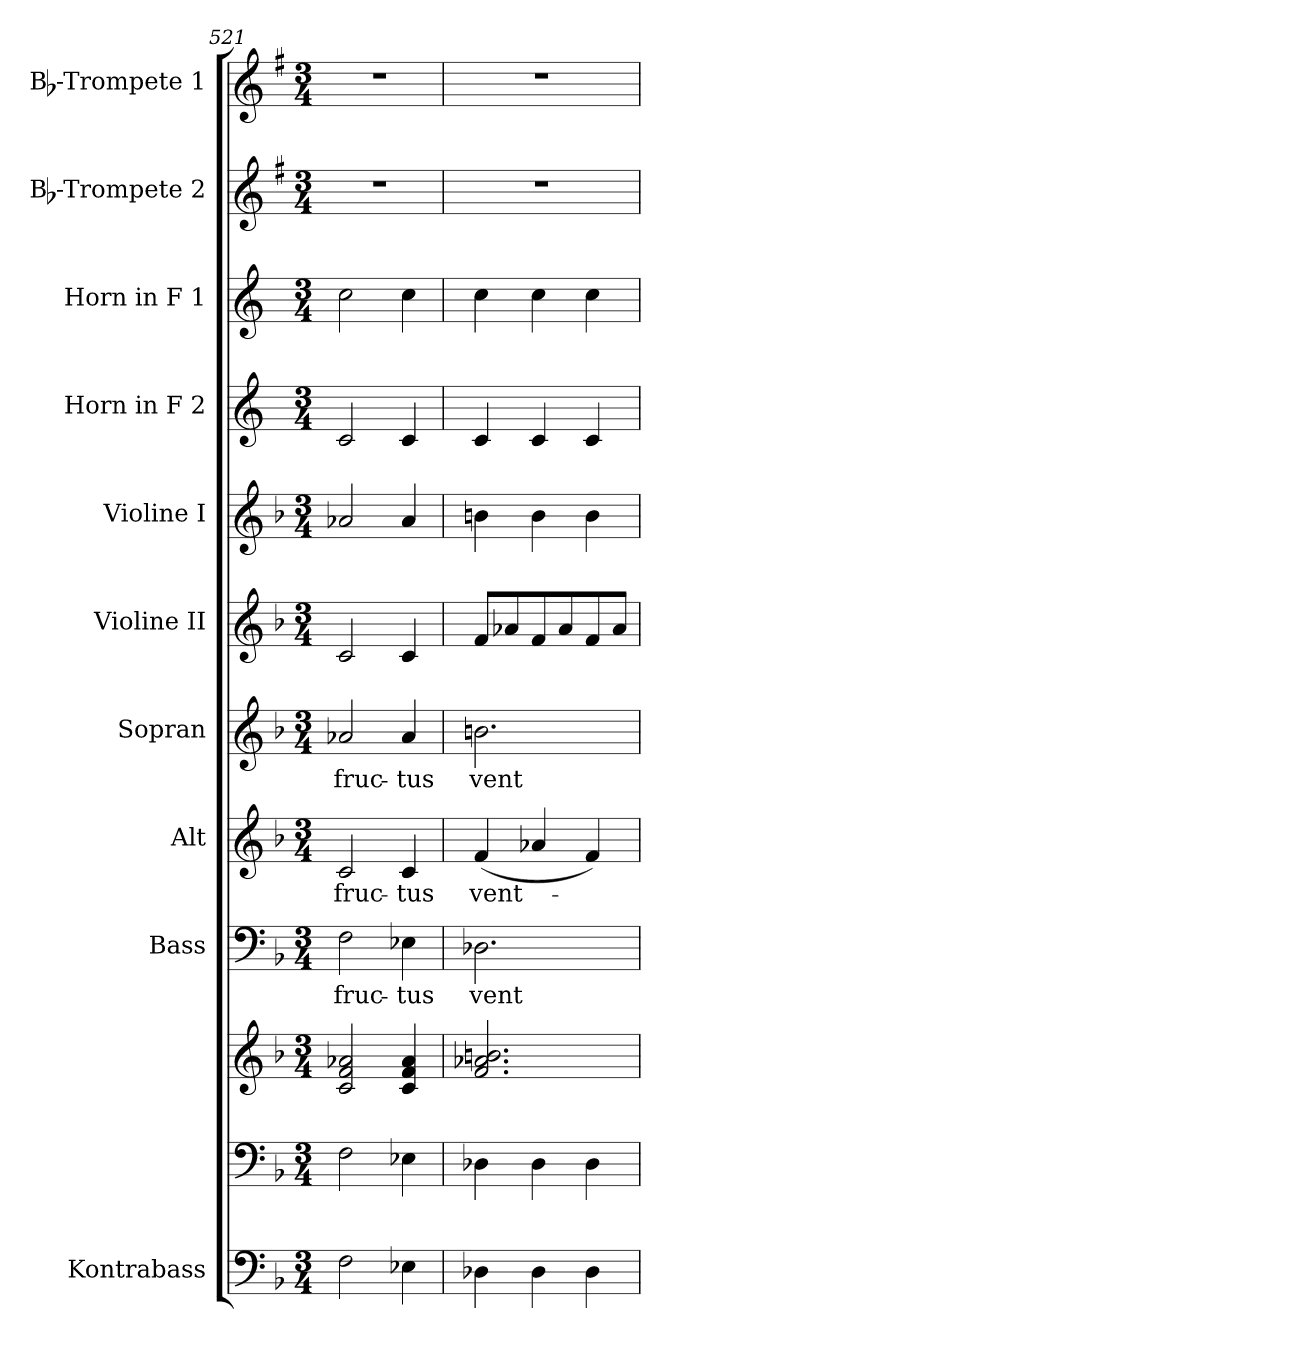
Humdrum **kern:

**kern	**kern	**kern	**kern	**text	**kern	**text	**kern	**text	**kern	**kern	**kern	**kern	**kern	**kern
*part11	*part10	*part10	*part9	*part9	*part8	*part8	*part7	*part7	*part6	*part5	*part4	*part3	*part2	*part1
*staff12	*staff11	*staff10	*staff9	*staff9	*staff8	*staff8	*staff7	*staff7	*staff6	*staff5	*staff4	*staff3	*staff2	*staff1
*I"Kontrabass	*	*	*I"Bass	*	*I"Alt	*	*I"Sopran	*	*I"Violine II	*I"Violine I	*I"Horn in F 2	*I"Horn in F 1	*I"Bb-Trompete 2	*I"Bb-Trompete 1
*I'Kb.	*	*	*I'B.	*	*I'A.	*	*I'S.	*	*I'Vl. II	*I'Vl. I	*	*	*I'Bb Trp. 2	*I'Bb Trp. 1
*clefF4	*clefF4	*clefG2	*clefF4	*	*clefG2	*	*clefG2	*	*clefG2	*clefG2	*clefG2	*clefG2	*clefG2	*clefG2
*ITrd7c12	*	*	*	*	*	*	*	*	*	*	*ITrd4c7	*ITrd4c7	*ITrd1c2	*ITrd1c2
*k[b-]	*k[b-]	*k[b-]	*k[b-]	*	*k[b-]	*	*k[b-]	*	*k[b-]	*k[b-]	*k[b-]	*k[b-]	*k[b-]	*k[b-]
*F:	*F:	*F:	*F:	*	*F:	*	*F:	*	*F:	*F:	*F:	*F:	*F:	*F:
*M3/4	*M3/4	*M3/4	*M3/4	*	*M3/4	*	*M3/4	*	*M3/4	*M3/4	*M3/4	*M3/4	*M3/4	*M3/4
=521	=521	=521	=521	=521	=521	=521	=521	=521	=521	=521	=521	=521	=521	=521
!	!	!	!	!LO:LY:b	!	!LO:LY:b	!	!LO:LY:b	!	!	!	!	!	!
2FF\	2F\	2c/ 2f/ 2a-X/	2F\	fruc-	2c/	fruc-	2a-X/	fruc-	2c/	2a-X/	2F/	2f\	2.r	2.r
!	!	!	!	!LO:LY:b	!	!LO:LY:b	!	!LO:LY:b	!	!	!	!	!	!
4EE-X\	4E-X\	4c/ 4f/ 4a-/	4E-X\	-tus	4c/	-tus	4a-/	-tus	4c/	4a-/	4F/	4f\	.	.
=522	=522	=522	=522	=522	=522	=522	=522	=522	=522	=522	=522	=522	=522	=522
!	!	!	!	!LO:LY:b	!	!LO:LY:b	!	!LO:LY:b	!	!	!	!	!	!
4DD-X\	4D-X\	2.f/ 2.a-X/ 2.bn/	2.D-X\	vent-	(<4f/	vent-	2.bn\	vent-	8f/L	4bn\	4F/	4f\	2.r	2.r
.	.	.	.	.	.	.	.	.	8a-X/	.	.	.	.	.
4DD-\	4D-\	.	.	.	4a-X/	.	.	.	8f/	4b\	4F/	4f\	.	.
.	.	.	.	.	.	.	.	.	8a-/	.	.	.	.	.
4DD-\	4D-\	.	.	.	4f/)	.	.	.	8f/	4b\	4F/	4f\	.	.
.	.	.	.	.	.	.	.	.	8a-/J	.	.	.	.	.
=	=	=	=	=	=	=	=	=	=	=	=	=	=	=
*-	*-	*-	*-	*-	*-	*-	*-	*-	*-	*-	*-	*-	*-	*-
